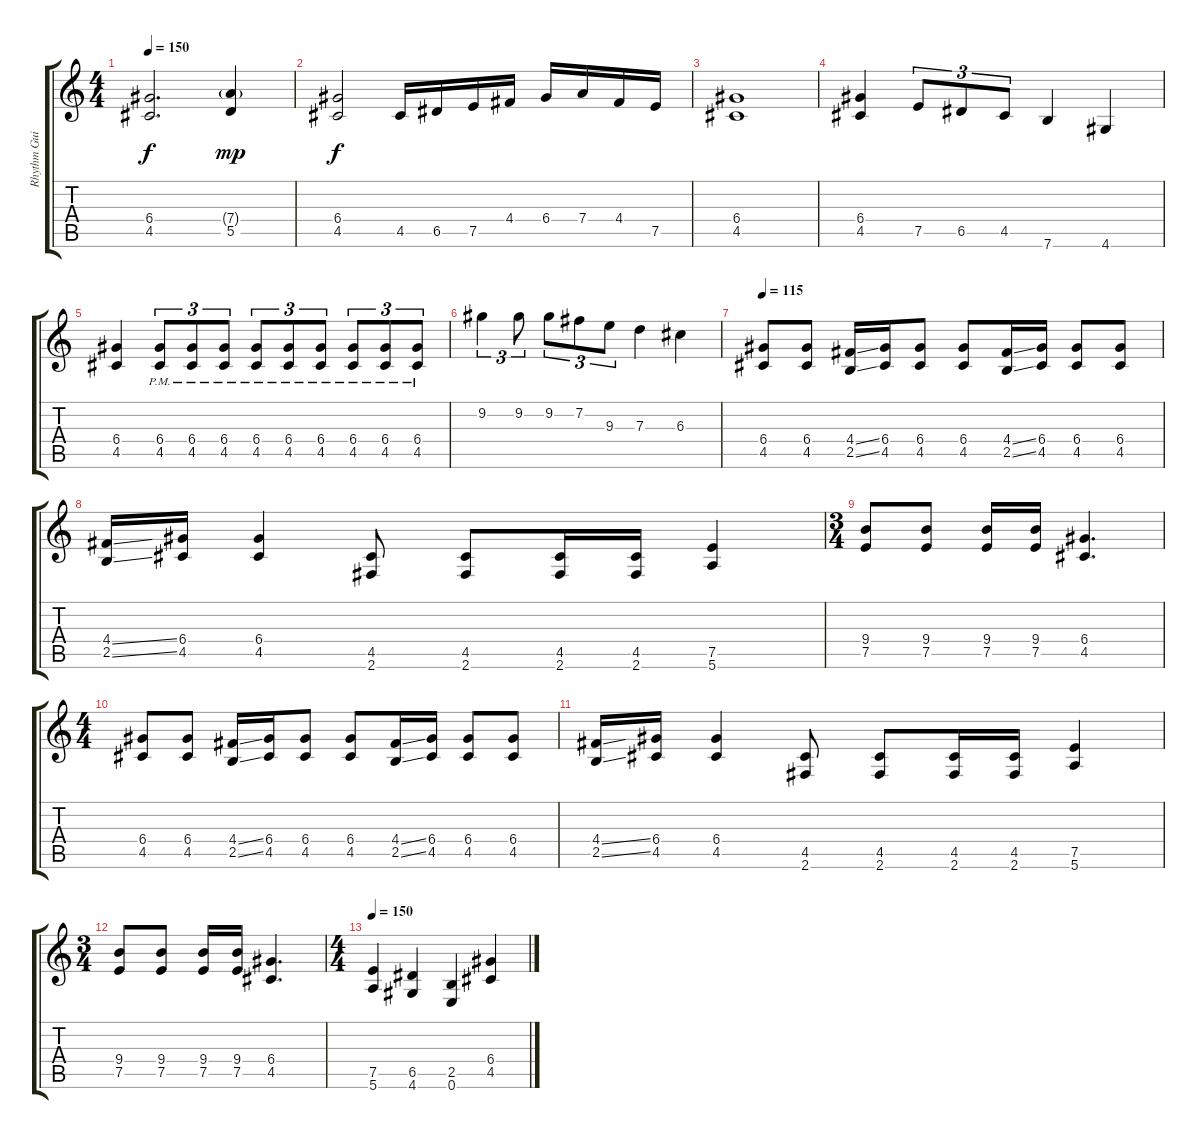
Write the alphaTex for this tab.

\track ("Rhythm Guitar" "Rhythm Gui") {instrument distortionguitar}
\staff {score tabs}
\tuning (E4 B3 G3 D3 A2 E2) {hide}
\ts (4 4)
\tempo 150
\clef g2
\ks c
(6.4 4.5).2{d dy f} (7.4{g} 5.5).4{dy mp} |
(6.4 4.5).2{dy f} 4.5.16 6.5.16 7.5.16 4.4.16 6.4.16 7.4.16 4.4.16 7.5.16 |
(6.4 4.5).1 |
(6.4 4.5).4 7.5.8{tu (3 2)} 6.5.8{tu (3 2)} 4.5.8{tu (3 2)} 7.6.4 4.6.4 |
(6.4 4.5).4 (6.4{pm} 4.5).8{tu (3 2)} (6.4{pm} 4.5).8{tu (3 2)} (6.4{pm} 4.5).8{tu (3 2)} (6.4{pm} 4.5).8{tu (3 2)} (6.4{pm} 4.5).8{tu (3 2)} (6.4{pm} 4.5).8{tu (3 2)} (6.4{pm} 4.5).8{tu (3 2)} (6.4{pm} 4.5).8{tu (3 2)} (6.4{pm} 4.5).8{tu (3 2)} |
9.2.4{tu (3 2)} 9.2.8{tu (3 2)} 9.2.8{tu (3 2)} 7.2.8{tu (3 2)} 9.3.8{tu (3 2)} 7.3.4 6.3.4 |
\tempo 110
\tempo 115
(6.4 4.5).8 (6.4 4.5).8 (4.4{ss} 2.5{ss}).16 (6.4 4.5).16 (6.4 4.5).8 (6.4 4.5).8 (4.4{ss} 2.5{ss}).16 (6.4 4.5).16 (6.4 4.5).8 (6.4 4.5).8 |
(4.4{ss} 2.5{ss}).16 (6.4 4.5).16 (6.4 4.5).4 (4.5 2.6).8 (4.5 2.6).8 (4.5 2.6).16 (4.5 2.6).16 (7.5 5.6).4 |
\ts (3 4)
(9.4 7.5).8 (9.4 7.5).8 (9.4 7.5).16 (9.4 7.5).16 (6.4 4.5).4{d} |
\ts (4 4)
(6.4 4.5).8 (6.4 4.5).8 (4.4{ss} 2.5{ss}).16 (6.4 4.5).16 (6.4 4.5).8 (6.4 4.5).8 (4.4{ss} 2.5{ss}).16 (6.4 4.5).16 (6.4 4.5).8 (6.4 4.5).8 |
(4.4{ss} 2.5{ss}).16 (6.4 4.5).16 (6.4 4.5).4 (4.5 2.6).8 (4.5 2.6).8 (4.5 2.6).16 (4.5 2.6).16 (7.5 5.6).4 |
\ts (3 4)
(9.4 7.5).8 (9.4 7.5).8 (9.4 7.5).16 (9.4 7.5).16 (6.4 4.5).4{d} |
\ts (4 4)
\tempo 150
(7.5 5.6).4 (6.5 4.6).4 (2.5 0.6).4 (6.4 4.5).4
